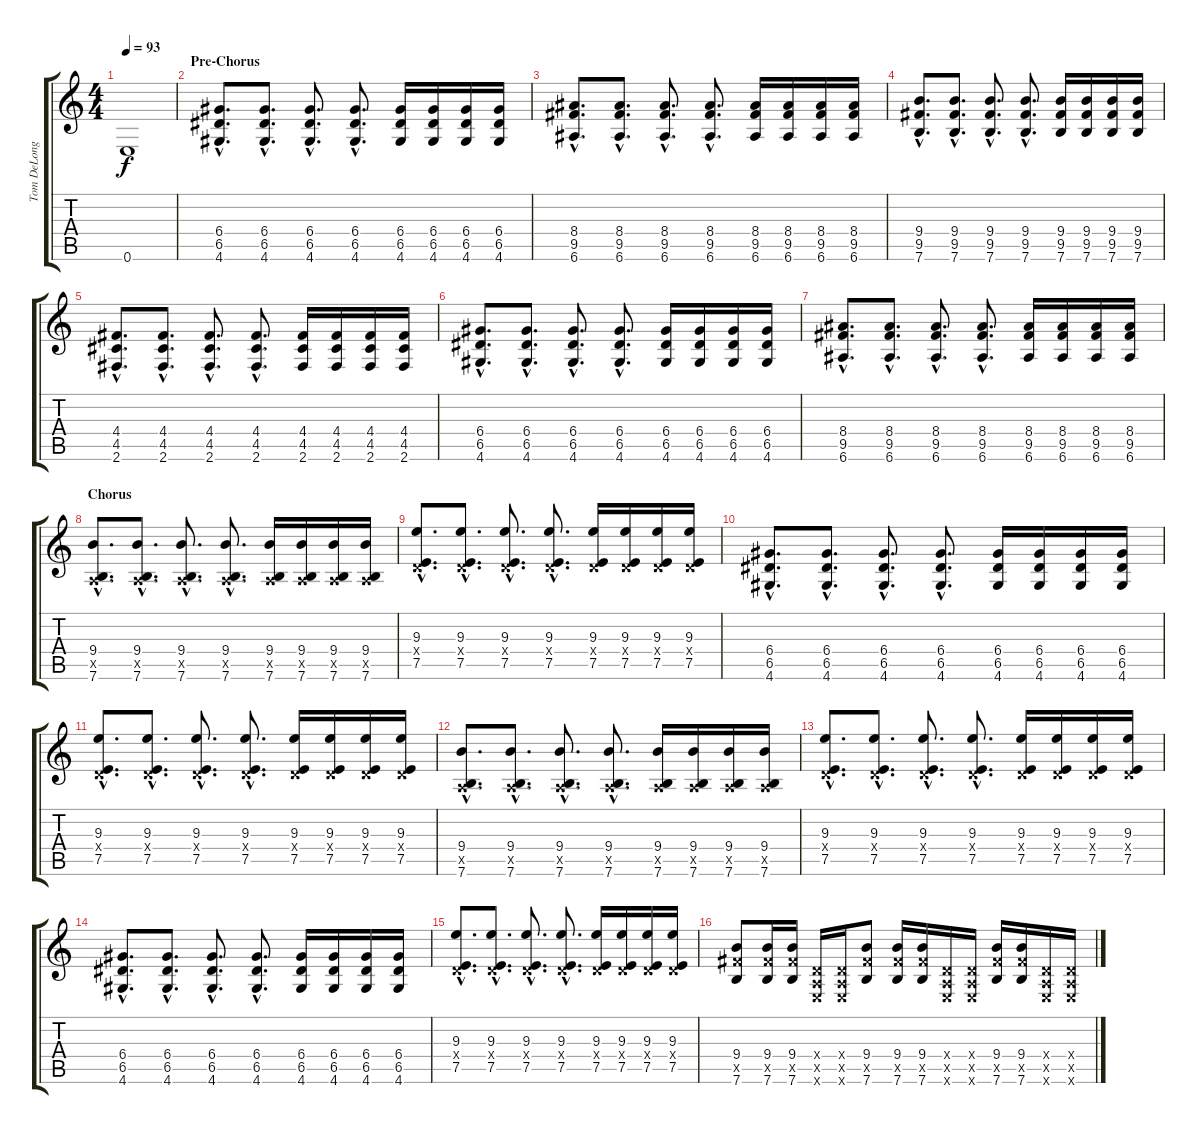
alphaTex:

\track ("Tom DeLonge" "Tom DeLong") {instrument distortionguitar}
\staff {score tabs}
\tuning (E4 B3 G3 D3 A2 E2) {hide}
\ts (4 4)
\tempo 93
\clef g2
\ks c
0.6.1{dy f} |
\section ("" "Pre-Chorus")
(6.4{hac} 6.5{hac} 4.6{hac}).8{d instrument distortionguitar} (6.4{hac} 6.5{hac} 4.6{hac}).8{d} (6.4{hac} 6.5{hac} 4.6{hac}).8{d} (6.4{hac} 6.5{hac} 4.6{hac}).8{d} (6.4 6.5 4.6).16 (6.4 6.5 4.6).16 (6.4 6.5 4.6).16 (6.4 6.5 4.6).16 |
(8.4{hac} 9.5{hac} 6.6{hac}).8{d} (8.4{hac} 9.5{hac} 6.6{hac}).8{d} (8.4{hac} 9.5{hac} 6.6{hac}).8{d} (8.4{hac} 9.5{hac} 6.6{hac}).8{d} (8.4 9.5 6.6).16 (8.4 9.5 6.6).16 (8.4 9.5 6.6).16 (8.4 9.5 6.6).16 |
(9.4{hac} 9.5{hac} 7.6{hac}).8{d} (9.4{hac} 9.5{hac} 7.6{hac}).8{d} (9.4{hac} 9.5{hac} 7.6{hac}).8{d} (9.4{hac} 9.5{hac} 7.6{hac}).8{d} (9.4 9.5 7.6).16 (9.4 9.5 7.6).16 (9.4 9.5 7.6).16 (9.4 9.5 7.6).16 |
(4.4{hac} 4.5{hac} 2.6{hac}).8{d} (4.4{hac} 4.5{hac} 2.6{hac}).8{d} (4.4{hac} 4.5{hac} 2.6{hac}).8{d} (4.4{hac} 4.5{hac} 2.6{hac}).8{d} (4.4 4.5 2.6).16 (4.4 4.5 2.6).16 (4.4 4.5 2.6).16 (4.4 4.5 2.6).16 |
(6.4{hac} 6.5{hac} 4.6{hac}).8{d} (6.4{hac} 6.5{hac} 4.6{hac}).8{d} (6.4{hac} 6.5{hac} 4.6{hac}).8{d} (6.4{hac} 6.5{hac} 4.6{hac}).8{d} (6.4 6.5 4.6).16 (6.4 6.5 4.6).16 (6.4 6.5 4.6).16 (6.4 6.5 4.6).16 |
(8.4{hac} 9.5{hac} 6.6{hac}).8{d} (8.4{hac} 9.5{hac} 6.6{hac}).8{d} (8.4{hac} 9.5{hac} 6.6{hac}).8{d} (8.4{hac} 9.5{hac} 6.6{hac}).8{d} (8.4 9.5 6.6).16 (8.4 9.5 6.6).16 (8.4 9.5 6.6).16 (8.4 9.5 6.6).16 |
\section ("" "Chorus")
(9.4{hac} 0.5{hac x} 7.6{hac}).8{d instrument electricguitarclean} (9.4{hac} 0.5{hac x} 7.6{hac}).8{d} (9.4{hac} 0.5{hac x} 7.6{hac}).8{d} (9.4{hac} 0.5{hac x} 7.6{hac}).8{d} (9.4 0.5{x} 7.6).16 (9.4 0.5{x} 7.6).16 (9.4 0.5{x} 7.6).16 (9.4 0.5{x} 7.6).16 |
(9.3{hac} 0.4{hac x} 7.5{hac}).8{d} (9.3{hac} 0.4{hac x} 7.5{hac}).8{d} (9.3{hac} 0.4{hac x} 7.5{hac}).8{d} (9.3{hac} 0.4{hac x} 7.5{hac}).8{d} (9.3 0.4{x} 7.5).16 (9.3 0.4{x} 7.5).16 (9.3 0.4{x} 7.5).16 (9.3 0.4{x} 7.5).16 |
(6.4{hac} 6.5{hac} 4.6{hac}).8{d} (6.4{hac} 6.5{hac} 4.6{hac}).8{d} (6.4{hac} 6.5{hac} 4.6{hac}).8{d} (6.4{hac} 6.5{hac} 4.6{hac}).8{d} (6.4 6.5 4.6).16 (6.4 6.5 4.6).16 (6.4 6.5 4.6).16 (6.4 6.5 4.6).16 |
(9.3{hac} 0.4{hac x} 7.5{hac}).8{d} (9.3{hac} 0.4{hac x} 7.5{hac}).8{d} (9.3{hac} 0.4{hac x} 7.5{hac}).8{d} (9.3{hac} 0.4{hac x} 7.5{hac}).8{d} (9.3 0.4{x} 7.5).16 (9.3 0.4{x} 7.5).16 (9.3 0.4{x} 7.5).16 (9.3 0.4{x} 7.5).16 |
(9.4{hac} 0.5{hac x} 7.6{hac}).8{d instrument electricguitarclean} (9.4{hac} 0.5{hac x} 7.6{hac}).8{d} (9.4{hac} 0.5{hac x} 7.6{hac}).8{d} (9.4{hac} 0.5{hac x} 7.6{hac}).8{d} (9.4 0.5{x} 7.6).16 (9.4 0.5{x} 7.6).16 (9.4 0.5{x} 7.6).16 (9.4 0.5{x} 7.6).16 |
(9.3{hac} 0.4{hac x} 7.5{hac}).8{d} (9.3{hac} 0.4{hac x} 7.5{hac}).8{d} (9.3{hac} 0.4{hac x} 7.5{hac}).8{d} (9.3{hac} 0.4{hac x} 7.5{hac}).8{d} (9.3 0.4{x} 7.5).16 (9.3 0.4{x} 7.5).16 (9.3 0.4{x} 7.5).16 (9.3 0.4{x} 7.5).16 |
(6.4{hac} 6.5{hac} 4.6{hac}).8{d} (6.4{hac} 6.5{hac} 4.6{hac}).8{d} (6.4{hac} 6.5{hac} 4.6{hac}).8{d} (6.4{hac} 6.5{hac} 4.6{hac}).8{d} (6.4 6.5 4.6).16 (6.4 6.5 4.6).16 (6.4 6.5 4.6).16 (6.4 6.5 4.6).16 |
(9.3{hac} 0.4{hac x} 7.5{hac}).8{d} (9.3{hac} 0.4{hac x} 7.5{hac}).8{d} (9.3{hac} 0.4{hac x} 7.5{hac}).8{d} (9.3{hac} 0.4{hac x} 7.5{hac}).8{d} (9.3 0.4{x} 7.5).16 (9.3 0.4{x} 7.5).16 (9.3 0.4{x} 7.5).16 (9.3 0.4{x} 7.5).16 |
(9.4 9.5{x} 7.6).8{volume 13 balance 3 instrument distortionguitar} (9.4 9.5{x} 7.6).16 (9.4 9.5{x} 7.6).16 (0.4{x} 0.5{x} 0.6{x}).16 (0.4{x} 0.5{x} 0.6{x}).16 (9.4 9.5{x} 7.6).8 (9.4 9.5{x} 7.6).16 (9.4 9.5{x} 7.6).16 (0.4{x} 0.5{x} 0.6{x}).16 (0.4{x} 0.5{x} 0.6{x}).16 (9.4 9.5{x} 7.6).16 (9.4 9.5{x} 7.6).16 (0.4{x} 0.5{x} 0.6{x}).16 (0.4{x} 0.5{x} 0.6{x}).16
